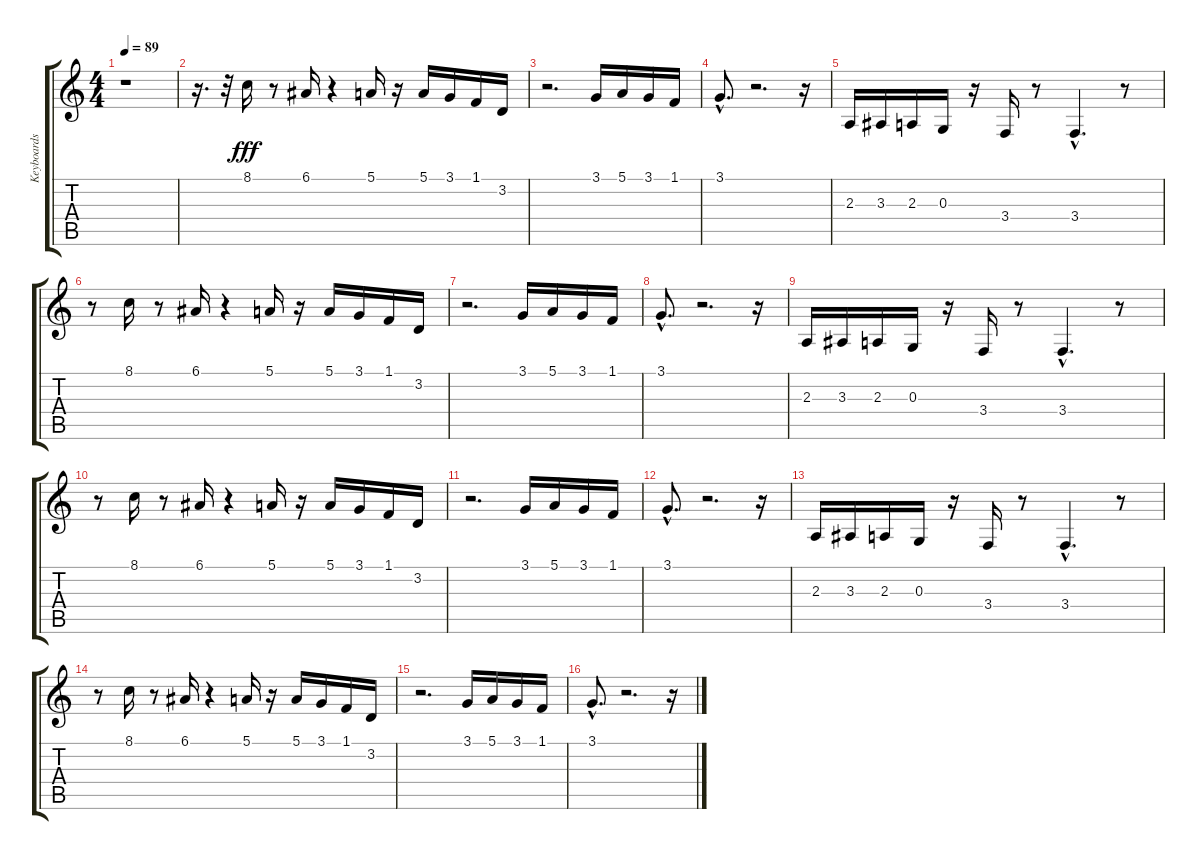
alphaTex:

\track ("Keyboards 2" "Keyboards ") {instrument stringensemble1}
\staff {score tabs}
\tuning (E4 B3 G3 D3 A2 E2) {hide}
\ts (4 4)
\tempo 89
\clef g2
\ks c
r.1{dy fff} |
r.16{d} r.32 8.1.16 r.8 6.1.16 r.4 5.1.16 r.16 5.1.16 3.1.16 1.1.16 3.2.16 |
r.2{d} 3.1.16 5.1.16 3.1.16 1.1.16 |
3.1{hac}.8{d} r.2{d} r.16 |
2.3.16 3.3.16 2.3.16 0.3.16 r.16 3.4.16 r.8 3.4{hac}.4{d} r.8 |
r.8 8.1.16 r.8 6.1.16 r.4 5.1.16 r.16 5.1.16 3.1.16 1.1.16 3.2.16 |
r.2{d} 3.1.16 5.1.16 3.1.16 1.1.16 |
3.1{hac}.8{d} r.2{d} r.16 |
2.3.16 3.3.16 2.3.16 0.3.16 r.16 3.4.16 r.8 3.4{hac}.4{d} r.8 |
r.8 8.1.16 r.8 6.1.16 r.4 5.1.16 r.16 5.1.16 3.1.16 1.1.16 3.2.16 |
r.2{d} 3.1.16 5.1.16 3.1.16 1.1.16 |
3.1{hac}.8{d} r.2{d} r.16 |
2.3.16 3.3.16 2.3.16 0.3.16 r.16 3.4.16 r.8 3.4{hac}.4{d} r.8 |
r.8 8.1.16 r.8 6.1.16 r.4 5.1.16 r.16 5.1.16 3.1.16 1.1.16 3.2.16 |
r.2{d} 3.1.16 5.1.16 3.1.16 1.1.16 |
3.1{hac}.8{d} r.2{d} r.16
